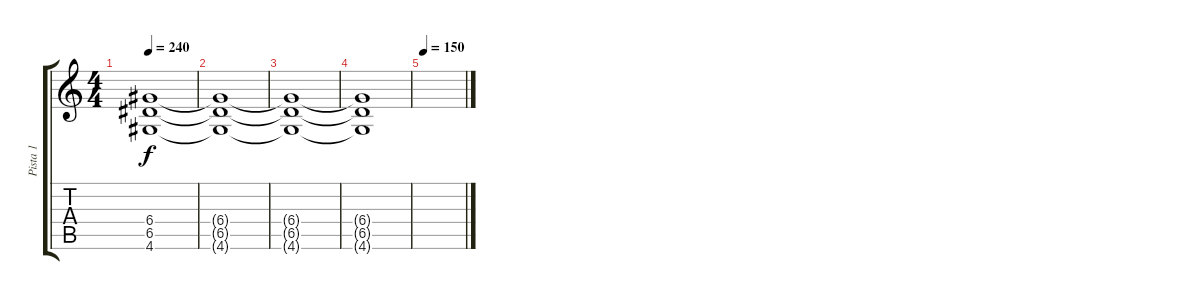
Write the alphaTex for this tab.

\track ("Pista 1" "Pista 1") {instrument overdrivenguitar}
\staff {score tabs}
\tuning (E4 B3 G3 D3 A2 E2) {hide}
\ts (4 4)
\tempo 240
\clef g2
\ks c
(6.4{t} 6.5{t} 4.6{t}).1{dy f volume 0} |
(6.4{t} 6.5{t} 4.6{t}).1 |
(6.4{t} 6.5{t} 4.6{t}).1 |
(6.4{t} 6.5{t} 4.6{t}).1 |
\tempo 150
